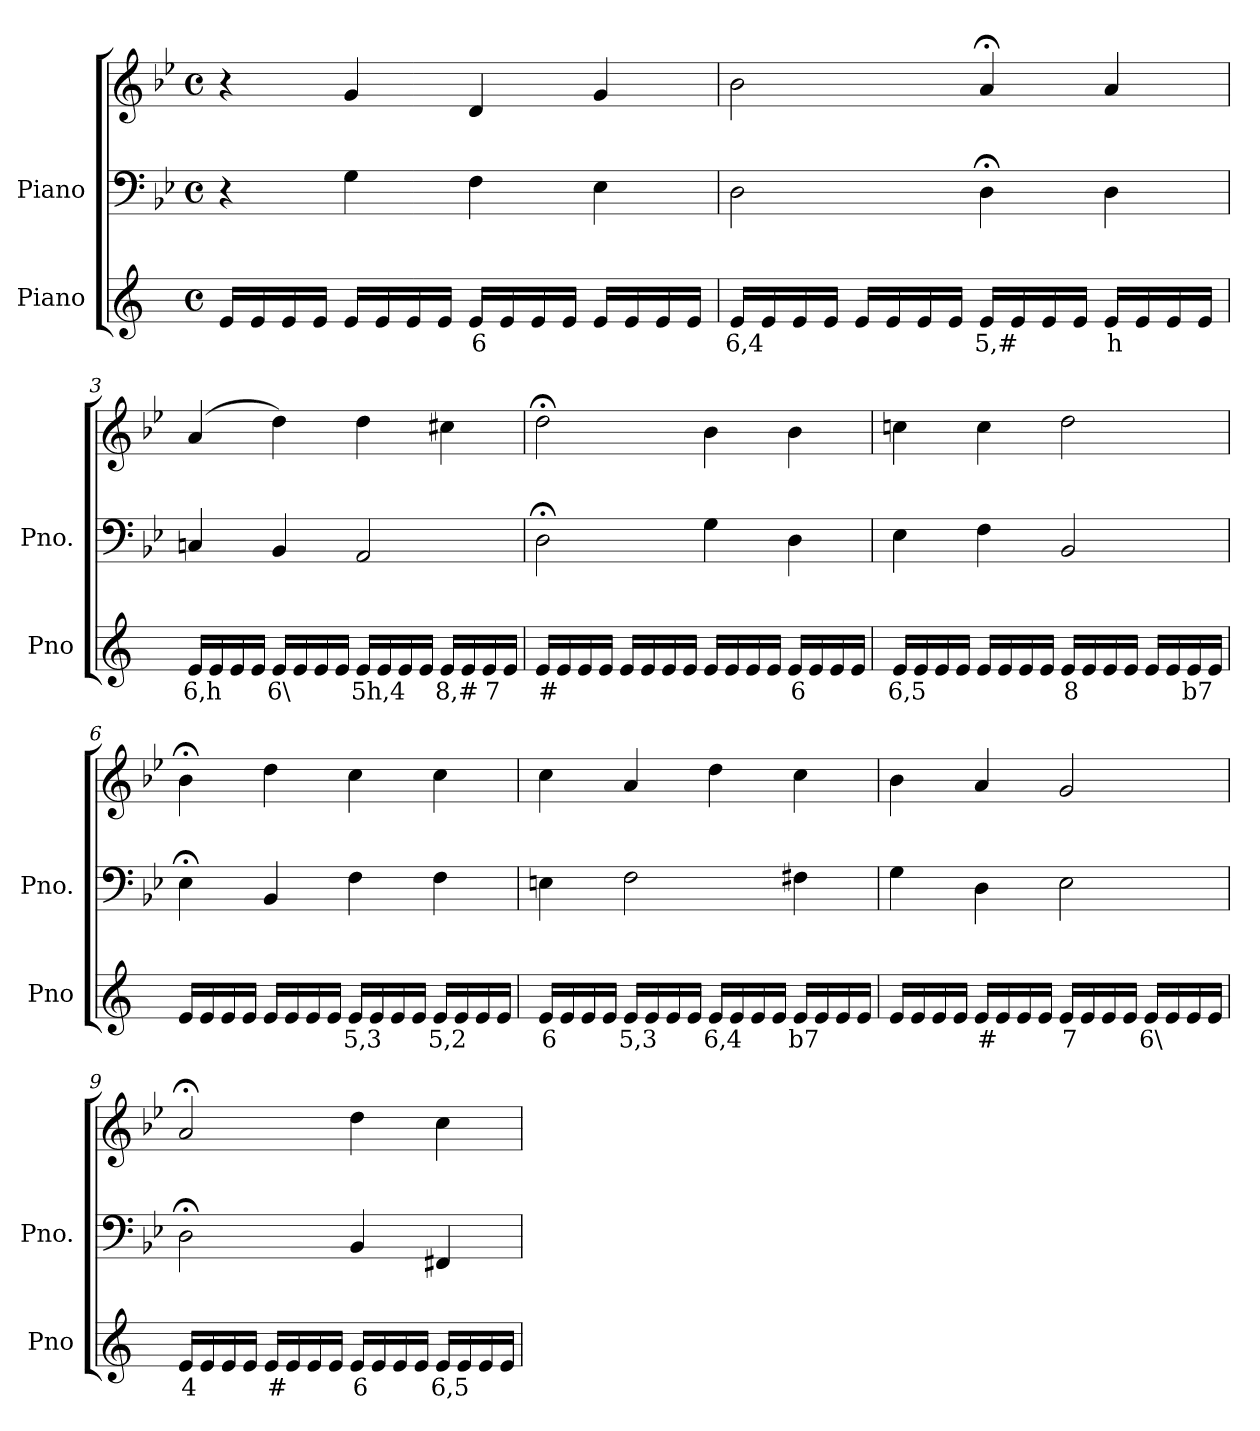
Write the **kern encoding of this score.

**kern	**text	**kern	**kern
*part2	*part2	*part1	*part1
*staff3	*staff3	*staff2	*staff1
*I"Piano	*	*I"Piano	*
*I'Pno	*	*I'Pno.	*
*clefG2	*	*clefF4	*clefG2
*k[]	*	*k[b-e-]	*k[b-e-]
*M4/4	*	*M4/4	*M4/4
*met(c)	*	*met(c)	*met(c)
=1	=1	=1	=1
16e/LL	.	4r	4r
16e/	.	.	.
16e/	.	.	.
16e/JJ	.	.	.
16e/LL	.	4G\	4g/
16e/	.	.	.
16e/	.	.	.
16e/JJ	.	.	.
!	!LO:LY:b	!	!
16e/LL	6	4F\	4d/
16e/	.	.	.
16e/	.	.	.
16e/JJ	.	.	.
16e/LL	.	4E-\	4g/
16e/	.	.	.
16e/	.	.	.
16e/JJ	.	.	.
=2	=2	=2	=2
!	!LO:LY:b	!	!
16e/LL	6,4	2D\	2b-\
16e/	.	.	.
16e/	.	.	.
16e/JJ	.	.	.
16e/LL	.	.	.
16e/	.	.	.
16e/	.	.	.
16e/JJ	.	.	.
!	!LO:LY:b	!	!
16e/LL	5,#	4D;<\	4a;</
16e/	.	.	.
16e/	.	.	.
16e/JJ	.	.	.
!	!LO:LY:b	!	!
16e/LL	h	4D\	4a/
16e/	.	.	.
16e/	.	.	.
16e/JJ	.	.	.
=3	=3	=3	=3
!	!LO:LY:b	!	!
16e/LL	6,h	4Cn/	(>4a/
16e/	.	.	.
16e/	.	.	.
16e/JJ	.	.	.
!	!LO:LY:b	!	!
16e/LL	6\	4BB-/	4dd\)
16e/	.	.	.
16e/	.	.	.
16e/JJ	.	.	.
!	!LO:LY:b	!	!
16e/LL	5h,4	2AA/	4dd\
16e/	.	.	.
16e/	.	.	.
16e/JJ	.	.	.
!	!LO:LY:b	!	!
16e/LL	8,#	.	4cc#X\
16e/	.	.	.
!	!LO:LY:b	!	!
16e/	7	.	.
16e/JJ	.	.	.
=4	=4	=4	=4
!	!LO:LY:b	!	!
16e/LL	#	2D;<\	2dd;<\
16e/	.	.	.
16e/	.	.	.
16e/JJ	.	.	.
16e/LL	.	.	.
16e/	.	.	.
16e/	.	.	.
16e/JJ	.	.	.
16e/LL	.	4G\	4b-\
16e/	.	.	.
16e/	.	.	.
16e/JJ	.	.	.
!	!LO:LY:b	!	!
16e/LL	6	4D\	4b-\
16e/	.	.	.
16e/	.	.	.
16e/JJ	.	.	.
=5	=5	=5	=5
!	!LO:LY:b	!	!
16e/LL	6,5	4E-\	4ccn\
16e/	.	.	.
16e/	.	.	.
16e/JJ	.	.	.
16e/LL	.	4F\	4cc\
16e/	.	.	.
16e/	.	.	.
16e/JJ	.	.	.
!	!LO:LY:b	!	!
16e/LL	8	2BB-/	2dd\
16e/	.	.	.
16e/	.	.	.
16e/JJ	.	.	.
16e/LL	.	.	.
16e/	.	.	.
!	!LO:LY:b	!	!
16e/	b7	.	.
16e/JJ	.	.	.
=6	=6	=6	=6
16e/LL	.	4E-;<\	4b-;<\
16e/	.	.	.
16e/	.	.	.
16e/JJ	.	.	.
16e/LL	.	4BB-/	4dd\
16e/	.	.	.
16e/	.	.	.
16e/JJ	.	.	.
!	!LO:LY:b	!	!
16e/LL	5,3	4F\	4cc\
16e/	.	.	.
16e/	.	.	.
16e/JJ	.	.	.
!	!LO:LY:b	!	!
16e/LL	5,2	4F\	4cc\
16e/	.	.	.
16e/	.	.	.
16e/JJ	.	.	.
=7	=7	=7	=7
!	!LO:LY:b	!	!
16e/LL	6	4En\	4cc\
16e/	.	.	.
16e/	.	.	.
16e/JJ	.	.	.
!	!LO:LY:b	!	!
16e/LL	5,3	2F\	4a/
16e/	.	.	.
16e/	.	.	.
16e/JJ	.	.	.
!	!LO:LY:b	!	!
16e/LL	6,4	.	4dd\
16e/	.	.	.
16e/	.	.	.
16e/JJ	.	.	.
!	!LO:LY:b	!	!
16e/LL	b7	4F#X\	4cc\
16e/	.	.	.
16e/	.	.	.
16e/JJ	.	.	.
=8	=8	=8	=8
16e/LL	.	4G\	4b-\
16e/	.	.	.
16e/	.	.	.
16e/JJ	.	.	.
!	!LO:LY:b	!	!
16e/LL	#	4D\	4a/
16e/	.	.	.
16e/	.	.	.
16e/JJ	.	.	.
!	!LO:LY:b	!	!
16e/LL	7	2E-\	2g/
16e/	.	.	.
16e/	.	.	.
16e/JJ	.	.	.
!	!LO:LY:b	!	!
16e/LL	6\	.	.
16e/	.	.	.
16e/	.	.	.
16e/JJ	.	.	.
=9	=9	=9	=9
!	!LO:LY:b	!	!
16e/LL	4	2D;<\	2a;</
16e/	.	.	.
16e/	.	.	.
16e/JJ	.	.	.
!	!LO:LY:b	!	!
16e/LL	#	.	.
16e/	.	.	.
16e/	.	.	.
16e/JJ	.	.	.
!	!LO:LY:b	!	!
16e/LL	6	4BB-/	4dd\
16e/	.	.	.
16e/	.	.	.
16e/JJ	.	.	.
!	!LO:LY:b	!	!
16e/LL	6,5	4FF#X/	4cc\
16e/	.	.	.
16e/	.	.	.
16e/JJ	.	.	.
=	=	=	=
*-	*-	*-	*-
